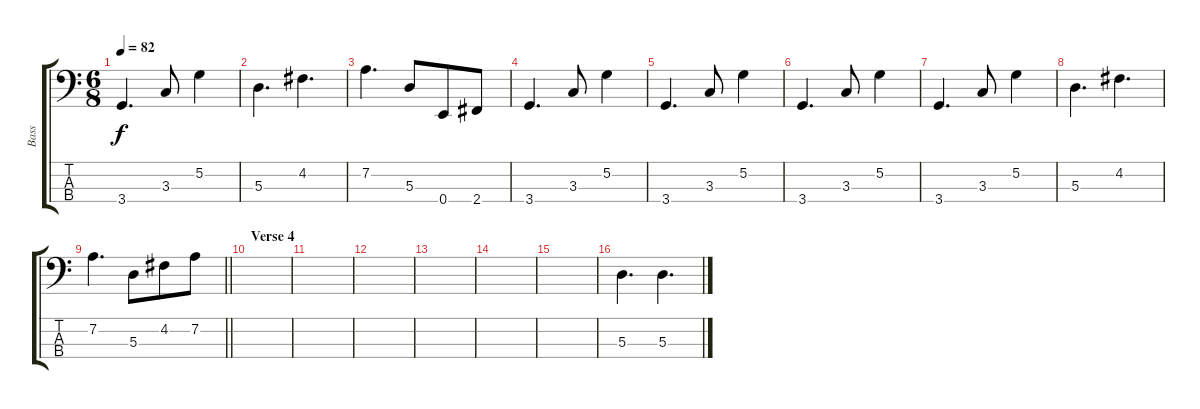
\track ("Bass" "Bass") {instrument electricbassfinger}
\staff {score tabs}
\tuning (G2 D2 A1 E1) {hide}
\ts (6 8)
\tempo 82
\clef f4
\ks c
3.4.4{d dy f} 3.3.8 5.2.4 |
5.3.4{d} 4.2.4{d} |
7.2.4{d} 5.3.8 0.4.8 2.4.8 |
3.4.4{d} 3.3.8 5.2.4 |
3.4.4{d} 3.3.8 5.2.4 |
3.4.4{d} 3.3.8 5.2.4 |
3.4.4{d} 3.3.8 5.2.4 |
5.3.4{d} 4.2.4{d} |
\barLineRight lightlight
7.2.4{d} 5.3.8 4.2.8 7.2.8 |
\section ("" "Verse 4")
|
|
|
|
|
|
5.3.4{d} 5.3.4{d}
